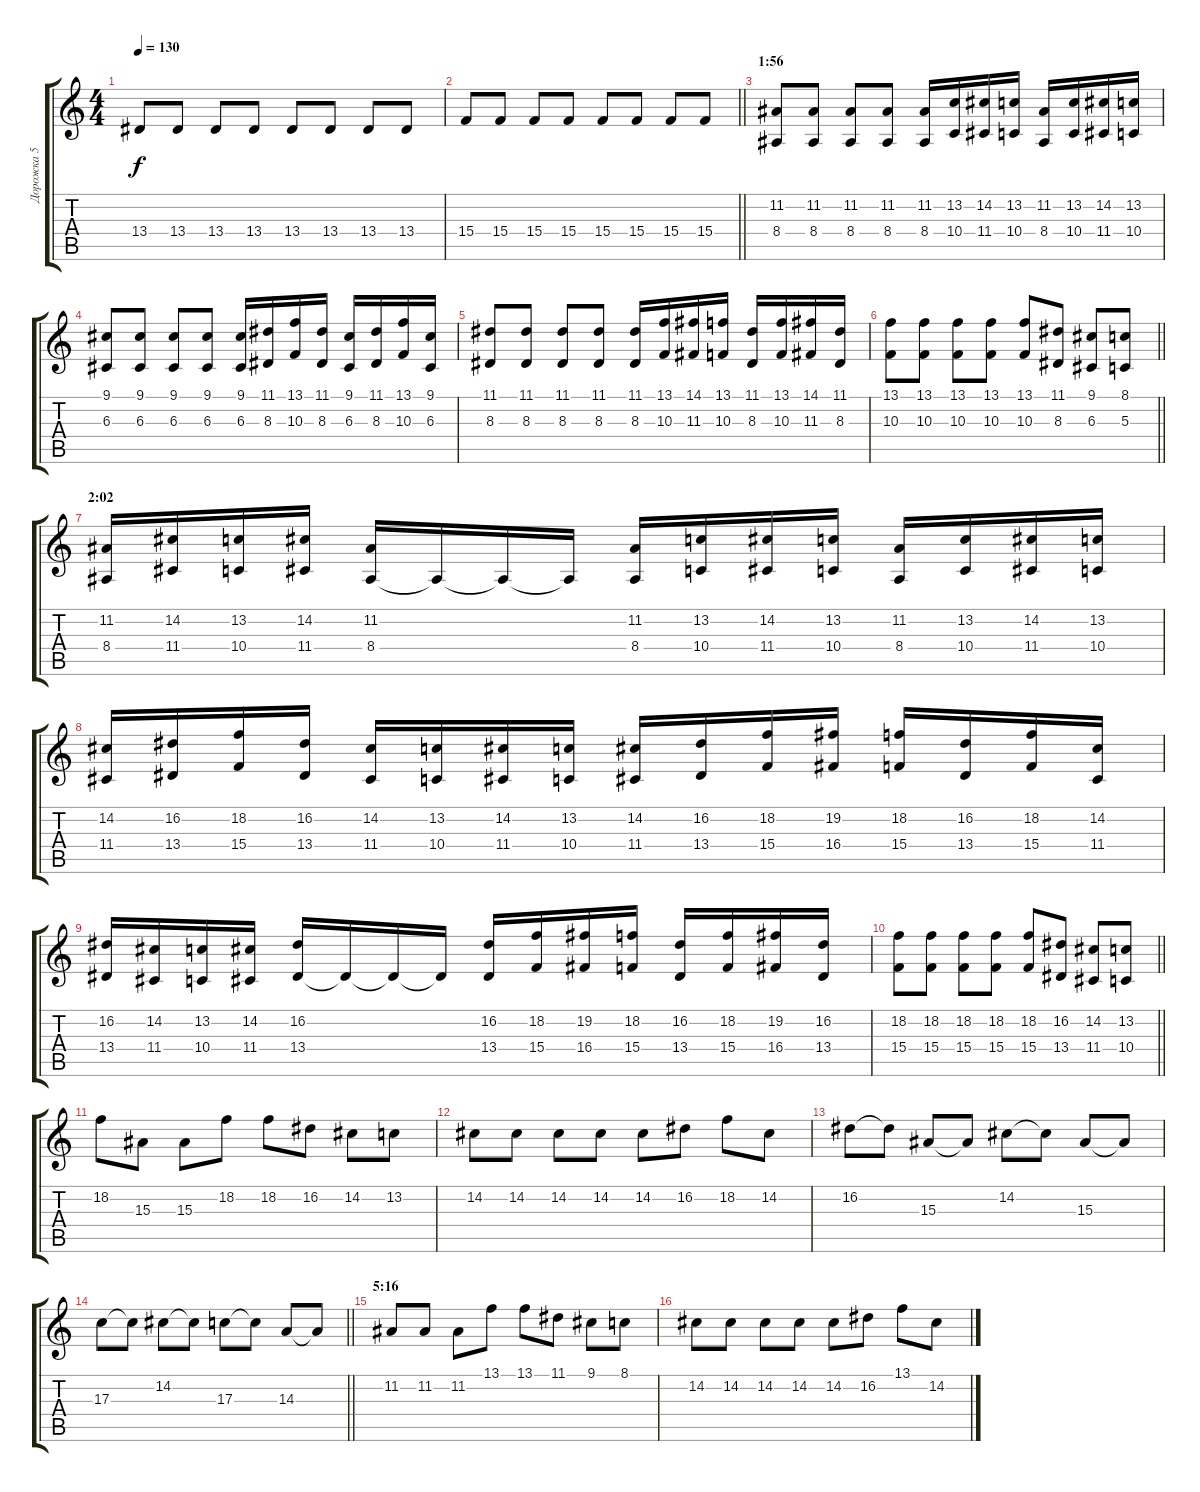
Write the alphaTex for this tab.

\track ("Дорожка 5" "Дорожка 5") {instrument stringensemble1}
\staff {score tabs}
\tuning (E4 B3 G3 D3 A2 E2) {hide}
\ts (4 4)
\tempo 130
\clef g2
\ks c
13.4.8{dy f} 13.4.8 13.4.8 13.4.8 13.4.8 13.4.8 13.4.8 13.4.8 |
\barLineRight lightlight
15.4.8 15.4.8 15.4.8 15.4.8 15.4.8 15.4.8 15.4.8 15.4.8 |
\section ("" "1:56")
(11.2 8.4).8 (11.2 8.4).8 (11.2 8.4).8 (11.2 8.4).8 (11.2 8.4).16 (13.2 10.4).16 (14.2 11.4).16 (13.2 10.4).16 (11.2 8.4).16 (13.2 10.4).16 (14.2 11.4).16 (13.2 10.4).16 |
(9.1 6.3).8 (9.1 6.3).8 (9.1 6.3).8 (9.1 6.3).8 (9.1 6.3).16 (11.1 8.3).16 (13.1 10.3).16 (11.1 8.3).16 (9.1 6.3).16 (11.1 8.3).16 (13.1 10.3).16 (9.1 6.3).16 |
(11.1 8.3).8 (11.1 8.3).8 (11.1 8.3).8 (11.1 8.3).8 (11.1 8.3).16 (13.1 10.3).16 (14.1 11.3).16 (13.1 10.3).16 (11.1 8.3).16 (13.1 10.3).16 (14.1 11.3).16 (11.1 8.3).16 |
\barLineRight lightlight
(13.1 10.3).8 (13.1 10.3).8 (13.1 10.3).8 (13.1 10.3).8 (13.1 10.3).8 (11.1 8.3).8 (9.1 6.3).8 (8.1 5.3).8 |
\section ("" "2:02")
(11.2 8.4).16 (14.2 11.4).16 (13.2 10.4).16 (14.2 11.4).16 (11.2 8.4).16 8.4{t}.16 8.4{t}.16 8.4{t}.16 (11.2 8.4).16 (13.2 10.4).16 (14.2 11.4).16 (13.2 10.4).16 (11.2 8.4).16 (13.2 10.4).16 (14.2 11.4).16 (13.2 10.4).16 |
(14.2 11.4).16 (16.2 13.4).16 (18.2 15.4).16 (16.2 13.4).16 (14.2 11.4).16 (13.2 10.4).16 (14.2 11.4).16 (13.2 10.4).16 (14.2 11.4).16 (16.2 13.4).16 (18.2 15.4).16 (19.2 16.4).16 (18.2 15.4).16 (16.2 13.4).16 (18.2 15.4).16 (14.2 11.4).16 |
(16.2 13.4).16 (14.2 11.4).16 (13.2 10.4).16 (14.2 11.4).16 (16.2 13.4).16 13.4{t}.16 13.4{t}.16 13.4{t}.16 (16.2 13.4).16 (18.2 15.4).16 (19.2 16.4).16 (18.2 15.4).16 (16.2 13.4).16 (18.2 15.4).16 (19.2 16.4).16 (16.2 13.4).16 |
\barLineRight lightlight
(18.2 15.4).8 (18.2 15.4).8 (18.2 15.4).8 (18.2 15.4).8 (18.2 15.4).8 (16.2 13.4).8 (14.2 11.4).8 (13.2 10.4).8 |
18.2.8 15.3.8 15.3.8 18.2.8 18.2.8 16.2.8 14.2.8 13.2.8 |
14.2.8 14.2.8 14.2.8 14.2.8 14.2.8 16.2.8 18.2.8 14.2.8 |
16.2.8 16.2{t}.8 15.3.8{volume 11} 15.3{t}.8 14.2.8{volume 16} 14.2{t}.8 15.3.8 15.3{t}.8 |
\barLineRight lightlight
17.3.8 17.3{t}.8 14.2.8 14.2{t}.8 17.3.8 17.3{t}.8{volume 9} 14.3.8 14.3{t}.8 |
\section ("" "5:16")
11.2.8{volume 13} 11.2.8 11.2.8 13.1.8 13.1.8 11.1.8 9.1.8 8.1.8 |
14.2.8 14.2.8 14.2.8 14.2.8 14.2.8 16.2.8 13.1.8 14.2.8
